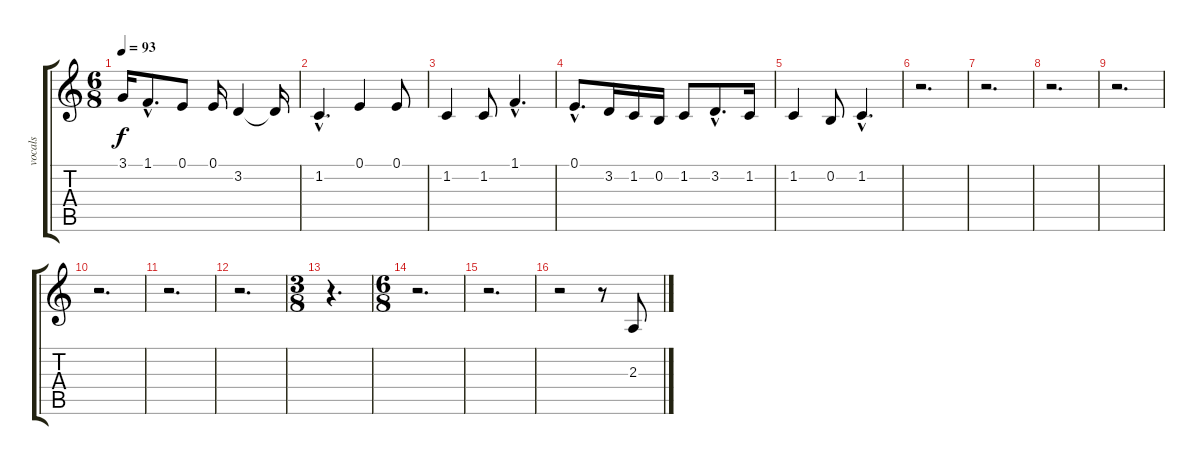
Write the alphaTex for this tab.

\track ("vocals" "vocals") {instrument oboe}
\staff {score tabs}
\tuning (E4 B3 G3 D3 A2 E2) {hide}
\ts (6 8)
\tempo 93
\clef g2
\ks c
3.1.16{dy f} 1.1{hac}.8{d} 0.1.8 0.1.16 3.2.4 3.2{t}.16 |
1.2{hac}.4{d} 0.1.4 0.1.8 |
1.2.4 1.2.8 1.1{hac}.4{d} |
0.1{hac}.8{d} 3.2.16 1.2.16 0.2.16 1.2.8 3.2{hac}.8{d} 1.2.16 |
1.2.4 0.2.8 1.2{hac}.4{d} |
r.2{d} |
r.2{d} |
r.2{d} |
r.2{d} |
r.2{d} |
r.2{d} |
r.2{d} |
\ts (3 8)
r.4{d} |
\ts (6 8)
r.2{d} |
r.2{d} |
r.2 r.8 2.3.8
